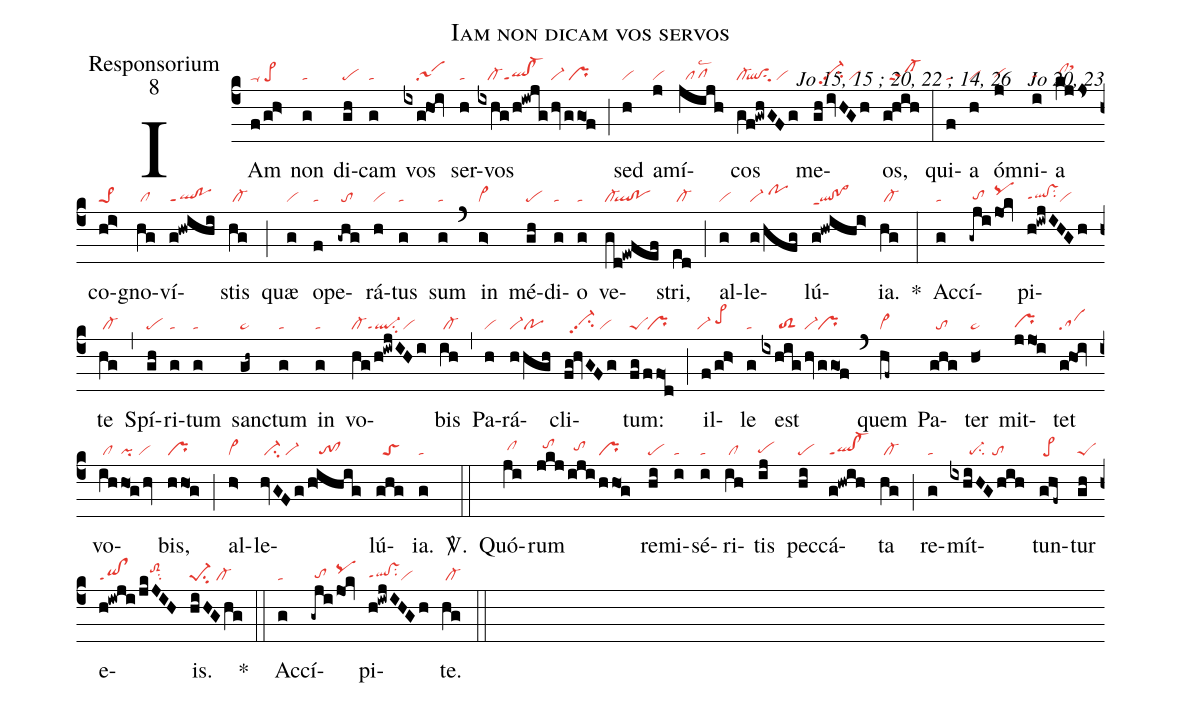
name:Iam non dicam vos servos;
office-part:Responsorium;
mode:8;
commentary:Jo 15, 15 ; 20, 22 ; 14, 26 ꝟ Jo 20, 23;
nabc-lines:1;
%%
(c4)
IAm(f/gh>|ta-/pe>) non(g|ta) di(gh|pe)cam(g|ta)
vos(ixg!ho1!iv|////sa1) ser(h|ta)vos(ixhg/h!iwjg|///cl-ql!cl-ppt1|hv|vi-|g/go1f|/pr) (;)
sed(h|vi) a(j|vi)mí(jijh|//pflsc2)cos(gf!gwhGFg|cl-``qlsu2/vi) me(ghivHGh|//vi-hhpp2su2/vi)os,(g!hih|//sf-) (:)
qui(f|ta)a(h|vi) óm(j|vihg)ni(i|tahg)a(kjjs|/clhisthk) co(hi>|pe>1)gno(hg|/cl)ví(g!hwihi|ql!poppt1)stis(hg|/cl-) (;)
quæ(g|vi) o(f|ta)pe(-ghg|/to)rá(h|vi)tus(g|ta) sum(g|ta) (`)
in(g>|vi>) mé(gh|pe)di(g|ta)o(g|ta) ve(gd!ewfef|cl-``ql!po)stri,(ed|/cl-) (;)
al(g|vi)le(g/hfg|vi-/pohi)lú(g!hwihi>|ql!po>ppt1)ia.(hg|/cl-) *(:)

Ac(g|ta)cí(-gji|/tohg|/jo1!kv|pqhi)pi(h!iwjIHGh|qlhg!vshgppt1su2vi)te(hg|/cl-) (,)
Spí(gh|pe)ri(g|ta)tum(g|ta) san(gh~|pe~)ctum(g|ta) in(g|ta) vo(hg/h!iwjIHi|cl-ql-ppt1su2vi)bis(ih|/cl-) (,)
Pa(h|vi)rá(h/hgh|vi-po)cli(fg!hvGFg|//vi-hhpp2su2/vi)tum:(fg|peS|/f/fo1d|/pr) (;)
il(f/g!h>|`vi-/pe>hi)le(g|ta) est(ixhig|/////toS2|hv|vi-|g/go1!f|pr) (`)
quem(hf~|cl~) Pa(ghg|//to)ter(h<|pe~) mit(j/jo1!i|prhg)tet(g!ho1!iv|sa)
vo(ih|/cl|/ho1!g/hv|pi/vi)bis,(hho1!g|pr) (;)
al(h>|vi>)le(hvGFg|/ci-/vi-|/h!ihig|///to!cl)lú(ghg|//toS)ia.(g|ta) <sp>V/</sp>.(::)

Quó(ji|/clhh)rum(jkj|//tohi|/iji|//tohh|/hho1!g|pr) re(hi|pe)mi(i|ta)sé(i|ta)ri(ih|/cl)tis(ij|pehg)
pec(hi|pe)cá(g!hwih|ql!cl-ppt1)ta(hg|/cl-) (;)
re(g|ta)mít(ixhiHGhih|//////pe-su2//to)tun(ghf~|/pe>)tur(gh|peS) e(h!iwji|qi!clppt1|/jkJIH|///toS2hisu2)is.(hiHGhg|pe-1su2/cl-) *(::)

Ac(g|ta)cí(-gji|/tohg|/jo1!kv|pqhi)pi(h!iwjIHGh|qlhg!vshgppt1su2vi)te.(hg|/cl-) (::)
